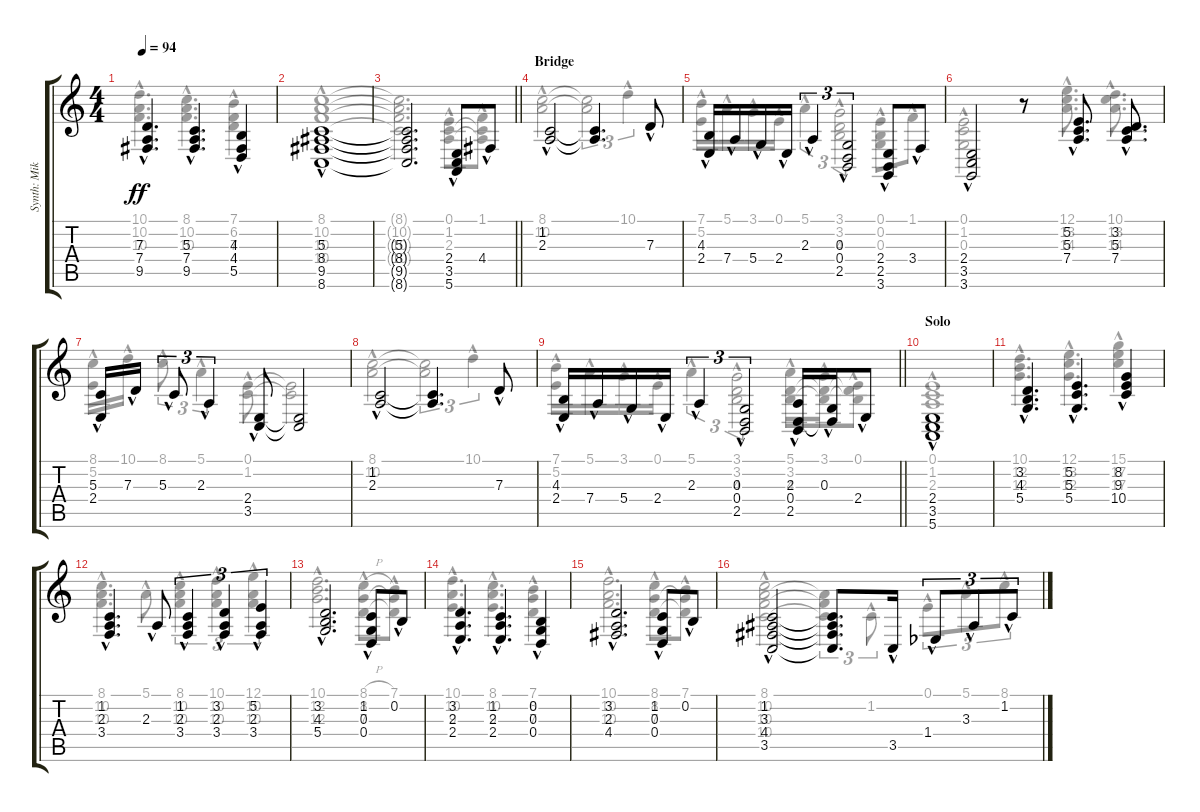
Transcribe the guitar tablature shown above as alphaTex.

\track ("Synth: Mike" "Synth: Mik") {instrument synthstrings1}
\staff {score tabs}
\tuning (E4 B3 G3 D3 A2 E2) {hide}
\voice
\ts (4 4)
\tempo 94
\clef g2
\ks c
(7.3{hac} 7.4{hac} 9.5{hac}).4{d dy ff} (5.3{hac} 7.4{hac} 9.5{hac}).4{d} (4.3{hac} 4.4{hac} 5.5{hac}).4 |
(5.3{hac} 8.4{hac} 9.5{hac} 8.6{hac}).1 |
\barLineRight lightlight
(5.3{t} 8.4{t} 9.5{t} 8.6{t}).2{d} (2.4{hac} 3.5{hac} 5.6{hac}).8 4.4{hac}.8 |
\section ("" "Bridge")
(1.2{hac} 2.3{hac}).2 (1.2{t} 2.3{t}).4{d} 7.3{hac}.8 |
(4.3{hac} 2.4{hac}).16 7.4{hac}.16 5.4{hac}.16 2.4{hac}.16 2.3{hac}.4{tu (3 2)} (0.3{hac} 0.4{hac} 2.5{hac}).2{tu (3 2)} (2.4{hac} 2.5{hac} 3.6{hac}).8 3.4{hac}.8 |
(2.4{hac} 3.5{hac} 3.6{hac}).2 r.8 (5.2{hac} 5.3{hac} 7.4{hac}).8{d} (3.2{hac} 5.3{hac} 7.4{hac}).8{d} |
(5.3{hac} 2.4{hac}).16 7.3{hac}.16 5.3{hac}.8{tu (3 2)} 2.3{hac}.4{tu (3 2)} (2.4{hac} 3.5{hac}).8 (2.4{t} 3.5{t}).2 |
(1.2{hac} 2.3{hac}).2 (1.2{t} 2.3{t}).4{d} 7.3{hac}.8 |
\barLineRight lightlight
(4.3{hac} 2.4{hac}).16 7.4{hac}.16 5.4{hac}.16 2.4{hac}.16 2.3{hac}.4{tu (3 2)} (0.3{hac} 0.4{hac} 2.5{hac}).2{tu (3 2)} (2.3{hac} 0.4{hac} 2.5{hac}).16 (0.3{hac} 0.4{t}).16 2.4{hac}.8 |
\section ("" "Solo")
(2.4{hac} 3.5{hac} 5.6{hac}).1 |
(3.2{hac} 4.3{hac} 5.4{hac}).4{d} (5.2{hac} 5.3{hac} 5.4{hac}).4{d} (8.2{hac} 9.3{hac} 10.4{hac}).4 |
(1.2{hac} 2.3{hac} 3.4{hac}).4{d} 2.3{hac}.8 (1.2{hac} 2.3{hac} 3.4{hac}).4{tu (3 2)} (3.2{hac} 2.3{hac} 3.4{hac}).4{tu (3 2)} (5.2{hac} 2.3{hac} 3.4{hac}).4{tu (3 2)} |
(3.2{hac} 4.3{hac} 5.4{hac}).2{d} (1.2{hac} 0.3{hac} 0.4{hac}).8 0.2{hac}.8 |
(3.2{hac} 2.3{hac} 2.4{hac}).4{d} (1.2{hac} 2.3{hac} 2.4{hac}).4{d} (0.2{hac} 0.3{hac} 0.4{hac}).4 |
(3.2{hac} 2.3{hac} 4.4{hac}).2{d} (1.2{hac} 0.3{hac} 0.4{hac}).8 0.2{hac}.8 |
(1.2{hac} 3.3{hac} 4.4{hac} 3.5{hac}).2 (1.2{t} 3.3{t} 4.4{t} 3.5{t}).8{d} 3.5{hac}.16 1.4{hac acc b}.8{tu (3 2)} 3.3{hac}.8{tu (3 2)} 1.2{hac}.8{tu (3 2)}
\voice
\clef g2
\ottava regular
\simile none
\ks c
(10.1{hac} 10.2{hac} 10.3{hac}).4{d dy ff} (8.1{hac} 10.2{hac} 10.3{hac}).4{d} (7.1{hac} 6.2{hac} 7.3{hac}).4 |
(8.1{hac} 10.2{hac} 10.3{hac} 10.4{hac}).1 |
\barLineRight lightlight
(8.1{t} 10.2{t} 10.3{t} 10.4{t}).2{d} (0.1{hac} 1.2{hac} 2.3{hac}).8 (1.1{hac} 1.2{t} 2.3{t}).8 |
(8.1{hac} 10.2{hac}).2 (8.1{t} 10.2{t}).2{tu (3 2)} 10.1{hac}.4{tu (3 2)} |
(7.1{hac} 5.2{hac}).16 5.1{hac}.16 3.1{hac}.16 0.1{hac}.16 5.1{hac}.4{tu (3 2)} (3.1{hac} 3.2{hac} 4.3{hac}).2{tu (3 2)} (0.1{hac} 0.2{hac} 0.3{hac}).8 1.1{hac}.8 |
(0.1{hac} 1.2{hac} 0.3{hac}).2 r.8 (12.1{hac} 13.2{hac} 14.3{hac}).8{d} (10.1{hac} 13.2{hac} 14.3{hac}).8{d} |
(8.1{hac} 5.2{hac}).16 10.1{hac}.16 8.1{hac}.8{tu (3 2)} 5.1{hac}.4{tu (3 2)} (0.1{hac} 1.2{hac}).8 (0.1{t} 1.2{t}).2 |
(8.1{hac} 10.2{hac}).2 (8.1{t} 10.2{t}).2{tu (3 2)} 10.1{hac}.4{tu (3 2)} |
\barLineRight lightlight
(7.1{hac} 5.2{hac}).16 5.1{hac}.16 3.1{hac}.16 0.1{hac}.16 5.1{hac}.4{tu (3 2)} (3.1{hac} 3.2{hac} 4.3{hac}).2{tu (3 2)} (5.1{hac} 3.2{hac} 4.3{hac}).16 (3.1{hac} 3.2{t} 4.3{t}).16 (0.1{hac} 3.2{t} 4.3{t}).8 |
(0.1{hac} 1.2{hac} 2.3{hac}).1 |
(10.1{hac} 12.2{hac} 12.3{hac}).4{d} (12.1{hac} 13.2{hac} 12.3{hac}).4{d} (15.1{hac} 17.2{hac} 17.3{hac}).4 |
(8.1{hac} 10.2{hac} 10.3{hac}).4{d} 5.1{hac}.8 (8.1{hac} 10.2{hac} 10.3{hac}).4{tu (3 2)} (10.1{hac} 10.2{hac} 10.3{hac}).4{tu (3 2)} (12.1{hac} 10.2{hac} 10.3{hac}).4{tu (3 2)} |
(10.1{hac} 12.2{hac} 12.3{hac}).2{d} (8.1{h hac} 8.2{hac} 7.3{hac}).8 (7.1{hac} 8.2{t} 7.3{t}).8 |
(10.1{hac} 10.2{hac} 9.3{hac}).4{d} (8.1{hac} 10.2{hac} 9.3{hac}).4{d} (7.1{hac} 8.2{hac} 7.3{hac}).4 |
(10.1{hac} 10.2{hac} 10.3{hac}).2{d} (8.1{hac} 8.2{hac} 7.3{hac}).8 (7.1{hac} 8.2{t} 7.3{t}).8 |
(8.1{hac} 10.2{hac} 10.3{hac} 10.4{hac}).2 (10.2{t} 10.3{t} 10.4{t}).4{tu (3 2)} 1.2{hac}.8{tu (3 2)} 0.1{hac}.8{tu (3 2)} 5.1{hac}.8{tu (3 2)} 8.1{hac}.8{tu (3 2)}
